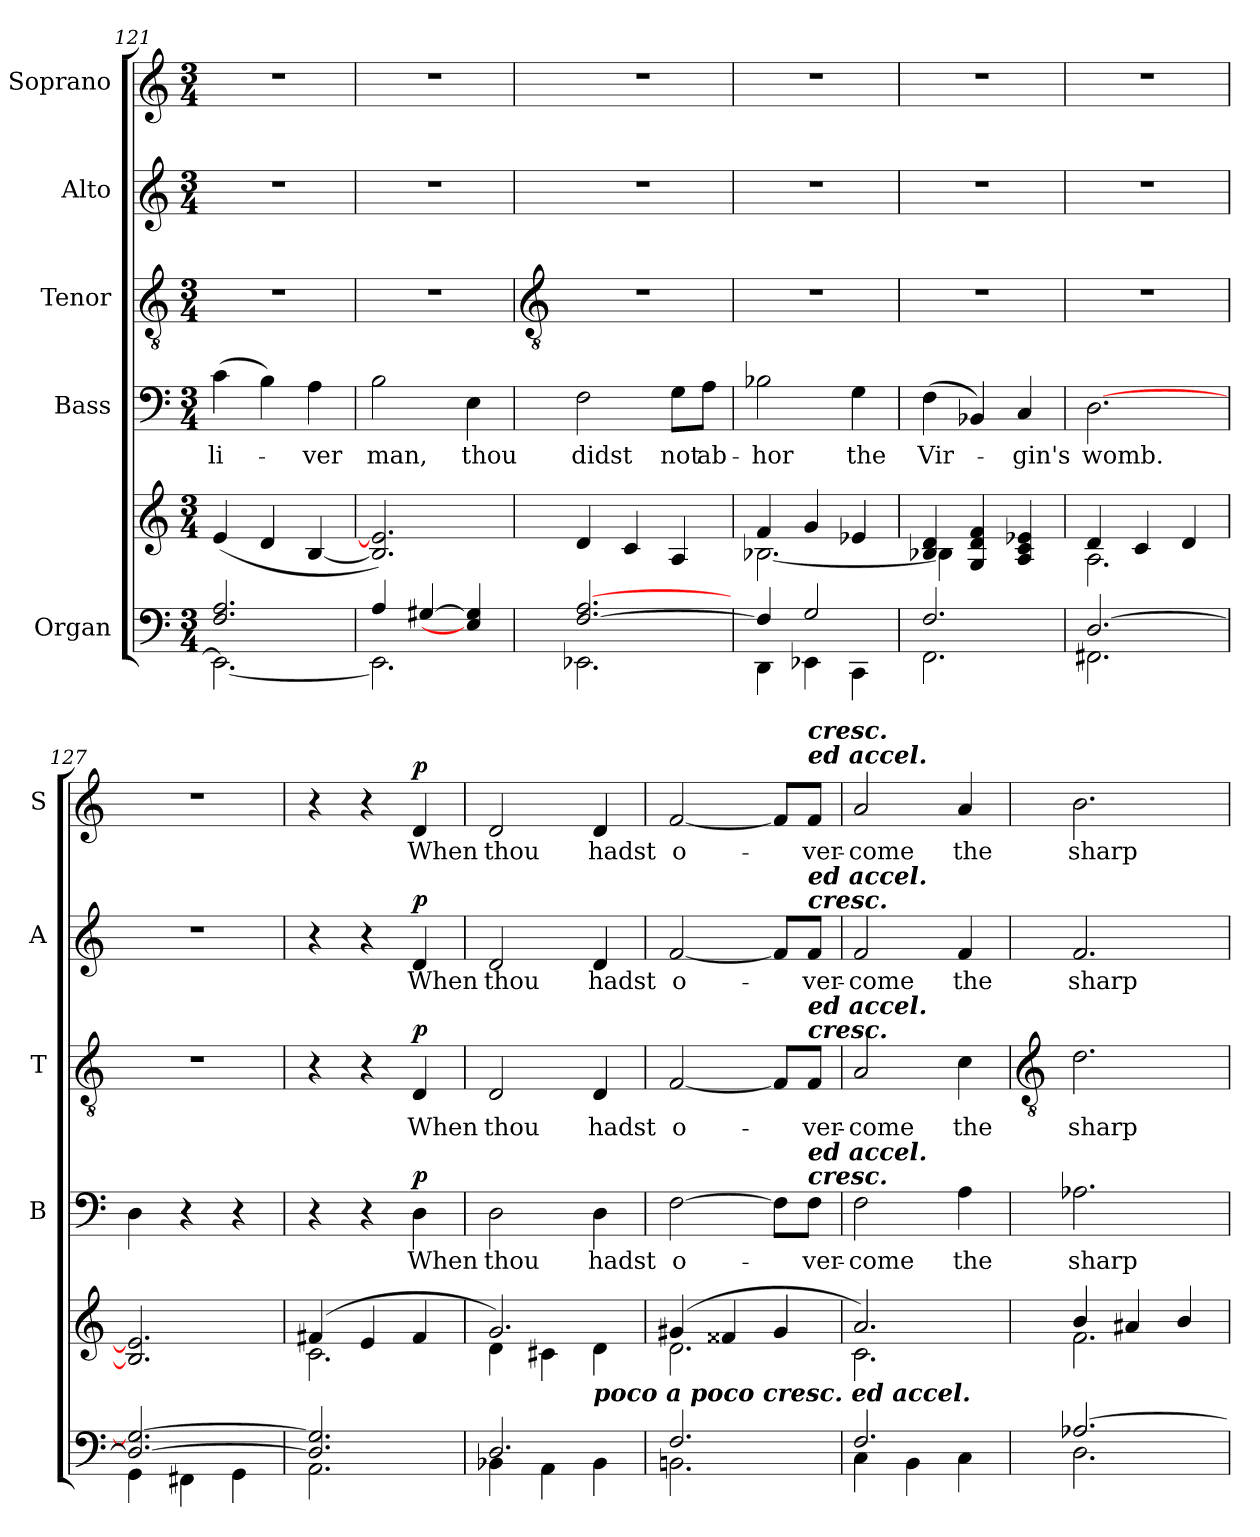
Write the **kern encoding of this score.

**kern	**kern	**kern	**text	**dynam	**kern	**text	**dynam	**kern	**text	**dynam	**kern	**text	**dynam
*part5	*part5	*part4	*part4	*part4	*part3	*part3	*part3	*part2	*part2	*part2	*part1	*part1	*part1
*staff6	*staff5	*staff4	*staff4	*staff4	*staff3	*staff3	*staff3	*staff2	*staff2	*staff2	*staff1	*staff1	*staff1
*I"Organ	*	*I"Bass	*	*	*I"Tenor	*	*	*I"Alto	*	*	*I"Soprano	*	*
*	*	*I'B	*	*	*I'T	*	*	*I'A	*	*	*I'S	*	*
*clefF4	*clefG2	*clefF4	*	*	*clefGv2	*	*	*clefG2	*	*	*clefG2	*	*
*k[]	*k[]	*k[]	*	*	*k[]	*	*	*k[]	*	*	*k[]	*	*
*C:	*C:	*C:	*	*	*C:	*	*	*C:	*	*	*C:	*	*
*M3/4	*M3/4	*M3/4	*	*	*M3/4	*	*	*M3/4	*	*	*M3/4	*	*
=121	=121	=121	=121	=121	=121	=121	=121	=121	=121	=121	=121	=121	=121
*^	*	*	*	*	*	*	*	*	*	*	*	*	*
!	!	!	!	!LO:LY:b	!	!LO:N:vis=1	!	!	!LO:N:vis=1	!	!	!LO:N:vis=1	!	!
2.F/ 2.A/	2.EE\_	(>4e	(>4c	-li-	.	2.r	.	.	2.r	.	.	2.r	.	.
.	.	4d	4B)	.	.	.	.	.	.	.	.	.	.	.
!	!	!	!	!LO:LY:b	!	!	!	!	!	!	!	!	!	!
.	.	[4B	4A	ver	.	.	.	.	.	.	.	.	.	.
=122	=122	=122	=122	=122	=122	=122	=122	=122	=122	=122	=122	=122	=122	=122
!	!	!	!	!LO:LY:b	!	!LO:N:vis=1	!	!	!LO:N:vis=1	!	!	!LO:N:vis=1	!	!
(>4A/	2.EE\]	2.B] 2.e])	2B	man,	.	2.r	.	.	2.r	.	.	2.r	.	.
[4G#X/	.	.	.	.	.	.	.	.	.	.	.	.	.	.
!	!	!	!	!LO:LY:b	!	!	!	!	!	!	!	!	!	!
4E/] 4G#/]	.	.	4E	thou	.	.	.	.	.	.	.	.	.	.
!!LO:LB:g=z
=123	=123	=123	=123	=123	=123	=123	=123	=123	=123	=123	=123	=123	=123	=123
*	*	*	*	*	*	*clefGv2	*	*	*	*	*	*	*	*
*	*	*^	*	*	*	*	*	*	*	*	*	*	*	*
!	!	!	!	!	!LO:LY:b	!	!LO:N:vis=1	!	!	!LO:N:vis=1	!	!	!LO:N:vis=1	!	!
(>[2.F/ [2.A/	2.EE-X\	4d/	2ryy	2F	didst	.	2.r	.	.	2.r	.	.	2.r	.	.
.	.	4c/	.	.	.	.	.	.	.	.	.	.	.	.	.
!	!	!	!	!	!LO:LY:b	!	!	!	!	!	!	!	!	!	!
.	.	4A/	4ryy	8G\L	not	.	.	.	.	.	.	.	.	.	.
!	!	!	!	!	!LO:LY:b	!	!	!	!	!	!	!	!	!	!
.	.	.	.	8A\J	ab-	.	.	.	.	.	.	.	.	.	.
=124	=124	=124	=124	=124	=124	=124	=124	=124	=124	=124	=124	=124	=124	=124	=124
!	!	!	!	!	!LO:LY:b	!	!LO:N:vis=1	!	!	!LO:N:vis=1	!	!	!LO:N:vis=1	!	!
4F/]	4DD\	4f/	[2.B-X\	2B-X	-hor	.	2.r	.	.	2.r	.	.	2.r	.	.
2G/	4EE-X\	4g/	.	.	.	.	.	.	.	.	.	.	.	.	.
!	!	!	!	!	!LO:LY:b	!	!	!	!	!	!	!	!	!	!
.	4CC\	4e-X/	.	4G	the	.	.	.	.	.	.	.	.	.	.
=125	=125	=125	=125	=125	=125	=125	=125	=125	=125	=125	=125	=125	=125	=125	=125
!	!	!	!	!	!LO:LY:b	!	!LO:N:vis=1	!	!	!LO:N:vis=1	!	!	!LO:N:vis=1	!	!
2.F/	2.FF\	4B-X/ 4d/	4B-\]	(<4F	Vir-	.	2.r	.	.	2.r	.	.	2.r	.	.
.	.	4G/ 4d/ 4f/	4ryy	4BB-X)	.	.	.	.	.	.	.	.	.	.	.
!	!	!	!	!	!LO:LY:b	!	!	!	!	!	!	!	!	!	!
.	.	4A/ 4c/ 4e-X/)	4ryy	4C	gin's	.	.	.	.	.	.	.	.	.	.
=126	=126	=126	=126	=126	=126	=126	=126	=126	=126	=126	=126	=126	=126	=126	=126
!	!	!	!	!	!LO:LY:b	!	!LO:N:vis=1	!	!	!LO:N:vis=1	!	!	!LO:N:vis=1	!	!
[2.D/	2.FF#X\	4d/	2.A\	[2.D	womb.	.	2.r	.	.	2.r	.	.	2.r	.	.
.	.	4c/	.	.	.	.	.	.	.	.	.	.	.	.	.
.	.	4d/)	.	.	.	.	.	.	.	.	.	.	.	.	.
=127	=127	=127	=127	=127	=127	=127	=127	=127	=127	=127	=127	=127	=127	=127	=127
!	!	!	!	!	!	!	!LO:N:vis=1	!	!	!LO:N:vis=1	!	!	!LO:N:vis=1	!	!
2.D/_ 2.G/_	4GG\	2.B-/] 2.e/]	2ryy	4D	.	.	2.r	.	.	2.r	.	.	2.r	.	.
.	4FF#X\	.	.	4r	.	.	.	.	.	.	.	.	.	.	.
.	4GG\	.	4ryy	4r	.	.	.	.	.	.	.	.	.	.	.
=128	=128	=128	=128	=128	=128	=128	=128	=128	=128	=128	=128	=128	=128	=128	=128
2.D/] 2.G/]	2.AA\	(>4f#X/	2.c\	4r	.	.	4r	.	.	4r	.	.	4r	.	.
.	.	4e/	.	4r	.	.	4r	.	.	4r	.	.	4r	.	.
!	!	!	!	!	!LO:LY:b	!LO:DY:b	!	!LO:LY:b	!LO:DY:b	!	!LO:LY:b	!LO:DY:b	!	!LO:LY:b	!LO:DY:b
.	.	4f#/	.	4D	When	p	4D	When	p	4d	When	p	4d	When	p
=129	=129	=129	=129	=129	=129	=129	=129	=129	=129	=129	=129	=129	=129	=129	=129
!	!	!	!	!	!LO:LY:b	!	!	!LO:LY:b	!	!	!LO:LY:b	!	!	!LO:LY:b	!
2.D/	4BB-X\	2.g/)	4d\	2D	thou	.	2D	thou	.	2d	thou	.	2d	thou	.
.	4AA\	.	4c#X\	.	.	.	.	.	.	.	.	.	.	.	.
!	!LO:TX:a:Bi:t=poco a poco cresc. ed accel.	!	!	!	!	!	!	!	!	!	!	!	!	!	!
!	!	!	!	!	!LO:LY:b	!	!	!LO:LY:b	!	!	!LO:LY:b	!	!	!LO:LY:b	!
.	4BB-\	.	4d\	4D	hadst	.	4D	hadst	.	4d	hadst	.	4d	hadst	.
=130	=130	=130	=130	=130	=130	=130	=130	=130	=130	=130	=130	=130	=130	=130	=130
!	!	!	!	!	!LO:LY:b	!	!	!LO:LY:b	!	!	!LO:LY:b	!	!	!LO:LY:b	!
2.F/	2.BBn\	(>4g#X/	2.d\	[2F	o-	.	[2F	o-	.	[2f	o-	.	[2f	o-	.
.	.	4f##X/	.	.	.	.	.	.	.	.	.	.	.	.	.
.	.	4g#/	.	8F\L]	.	.	8F/L]	.	.	8f/L]	.	.	8f/L]	.	.
!	!	!	!	!	!	!	!	!	!	!	!	!	!LO:TX:a:Bi:t=ed accel.	!	!
!	!	!	!	!	!	!	!	!	!	!	!	!	!LO:TX:a:Bi:t=cresc.	!	!
!	!	!	!	!	!	!	!	!	!	!LO:TX:a:Bi:t=cresc.	!	!	!	!	!
!	!	!	!	!	!	!	!	!	!	!LO:TX:a:Bi:t=ed accel.	!	!	!	!	!
!	!	!	!	!	!	!	!LO:TX:a:Bi:t=cresc.	!	!	!	!	!	!	!	!
!	!	!	!	!	!	!	!LO:TX:a:Bi:t=ed accel.	!	!	!	!	!	!	!	!
!	!	!	!	!LO:TX:a:Bi:t=cresc.	!	!	!	!	!	!	!	!	!	!	!
!	!	!	!	!LO:TX:a:Bi:t=ed accel.	!	!	!	!	!	!	!	!	!	!	!
!	!	!	!	!	!LO:LY:b	!	!	!LO:LY:b	!	!	!LO:LY:b	!	!	!LO:LY:b	!
.	.	.	.	8F\J	ver-	.	8F/J	ver-	.	8f/J	ver-	.	8f/J	ver-	.
=131	=131	=131	=131	=131	=131	=131	=131	=131	=131	=131	=131	=131	=131	=131	=131
!	!	!	!	!	!LO:LY:b	!	!	!LO:LY:b	!	!	!LO:LY:b	!	!	!LO:LY:b	!
2.F/	4C\	2.a/)	2.c\	2F	-come	.	2A	-come	.	2f	-come	.	2a	-come	.
.	4BB\	.	.	.	.	.	.	.	.	.	.	.	.	.	.
!	!	!	!	!	!LO:LY:b	!	!	!LO:LY:b	!	!	!LO:LY:b	!	!	!LO:LY:b	!
.	4C\	.	.	4A	the	.	4c	the	.	4f	the	.	4a	the	.
!!LO:LB:g=z
=132	=132	=132	=132	=132	=132	=132	=132	=132	=132	=132	=132	=132	=132	=132	=132
*	*	*	*	*	*	*	*clefGv2	*	*	*	*	*	*	*	*
!	!	!	!	!	!LO:LY:b	!	!	!LO:LY:b	!	!	!LO:LY:b	!	!	!LO:LY:b	!
[2.A-X/	2.D\	4b/	2.f\	2.A-X	sharp-	.	2.d	sharp-	.	2.f	sharp-	.	2.b	sharp-	.
.	.	4a#X/	.	.	.	.	.	.	.	.	.	.	.	.	.
.	.	4b/	.	.	.	.	.	.	.	.	.	.	.	.	.
*v	*v	*	*	*	*	*	*	*	*	*	*	*	*	*	*
*	*v	*v	*	*	*	*	*	*	*	*	*	*	*	*
=	=	=	=	=	=	=	=	=	=	=	=	=	=
*-	*-	*-	*-	*-	*-	*-	*-	*-	*-	*-	*-	*-	*-
